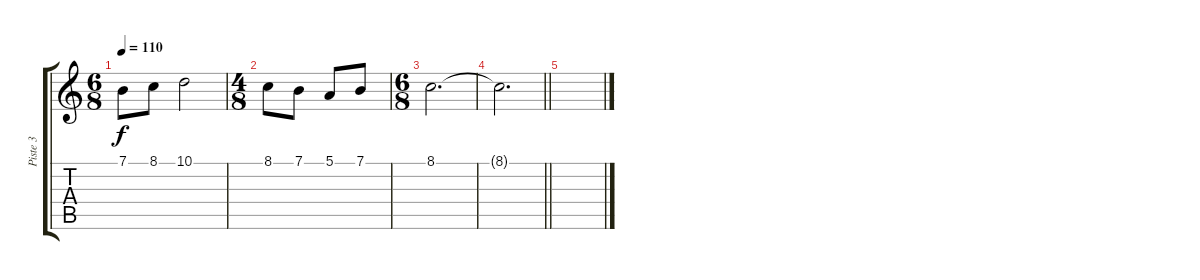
\track ("Piste 3" "Piste 3") {instrument flute}
\staff {score tabs}
\tuning (E4 B3 G3 D3 A2 E2) {hide}
\ts (6 8)
\tempo 110
\clef g2
\ks c
7.1.8{dy f} 8.1.8 10.1.2 |
\ts (4 8)
8.1.8 7.1.8 5.1.8 7.1.8 |
\ts (6 8)
8.1.2{d} |
\barLineRight lightlight
8.1{t}.2{d} |
\section ("" "")
